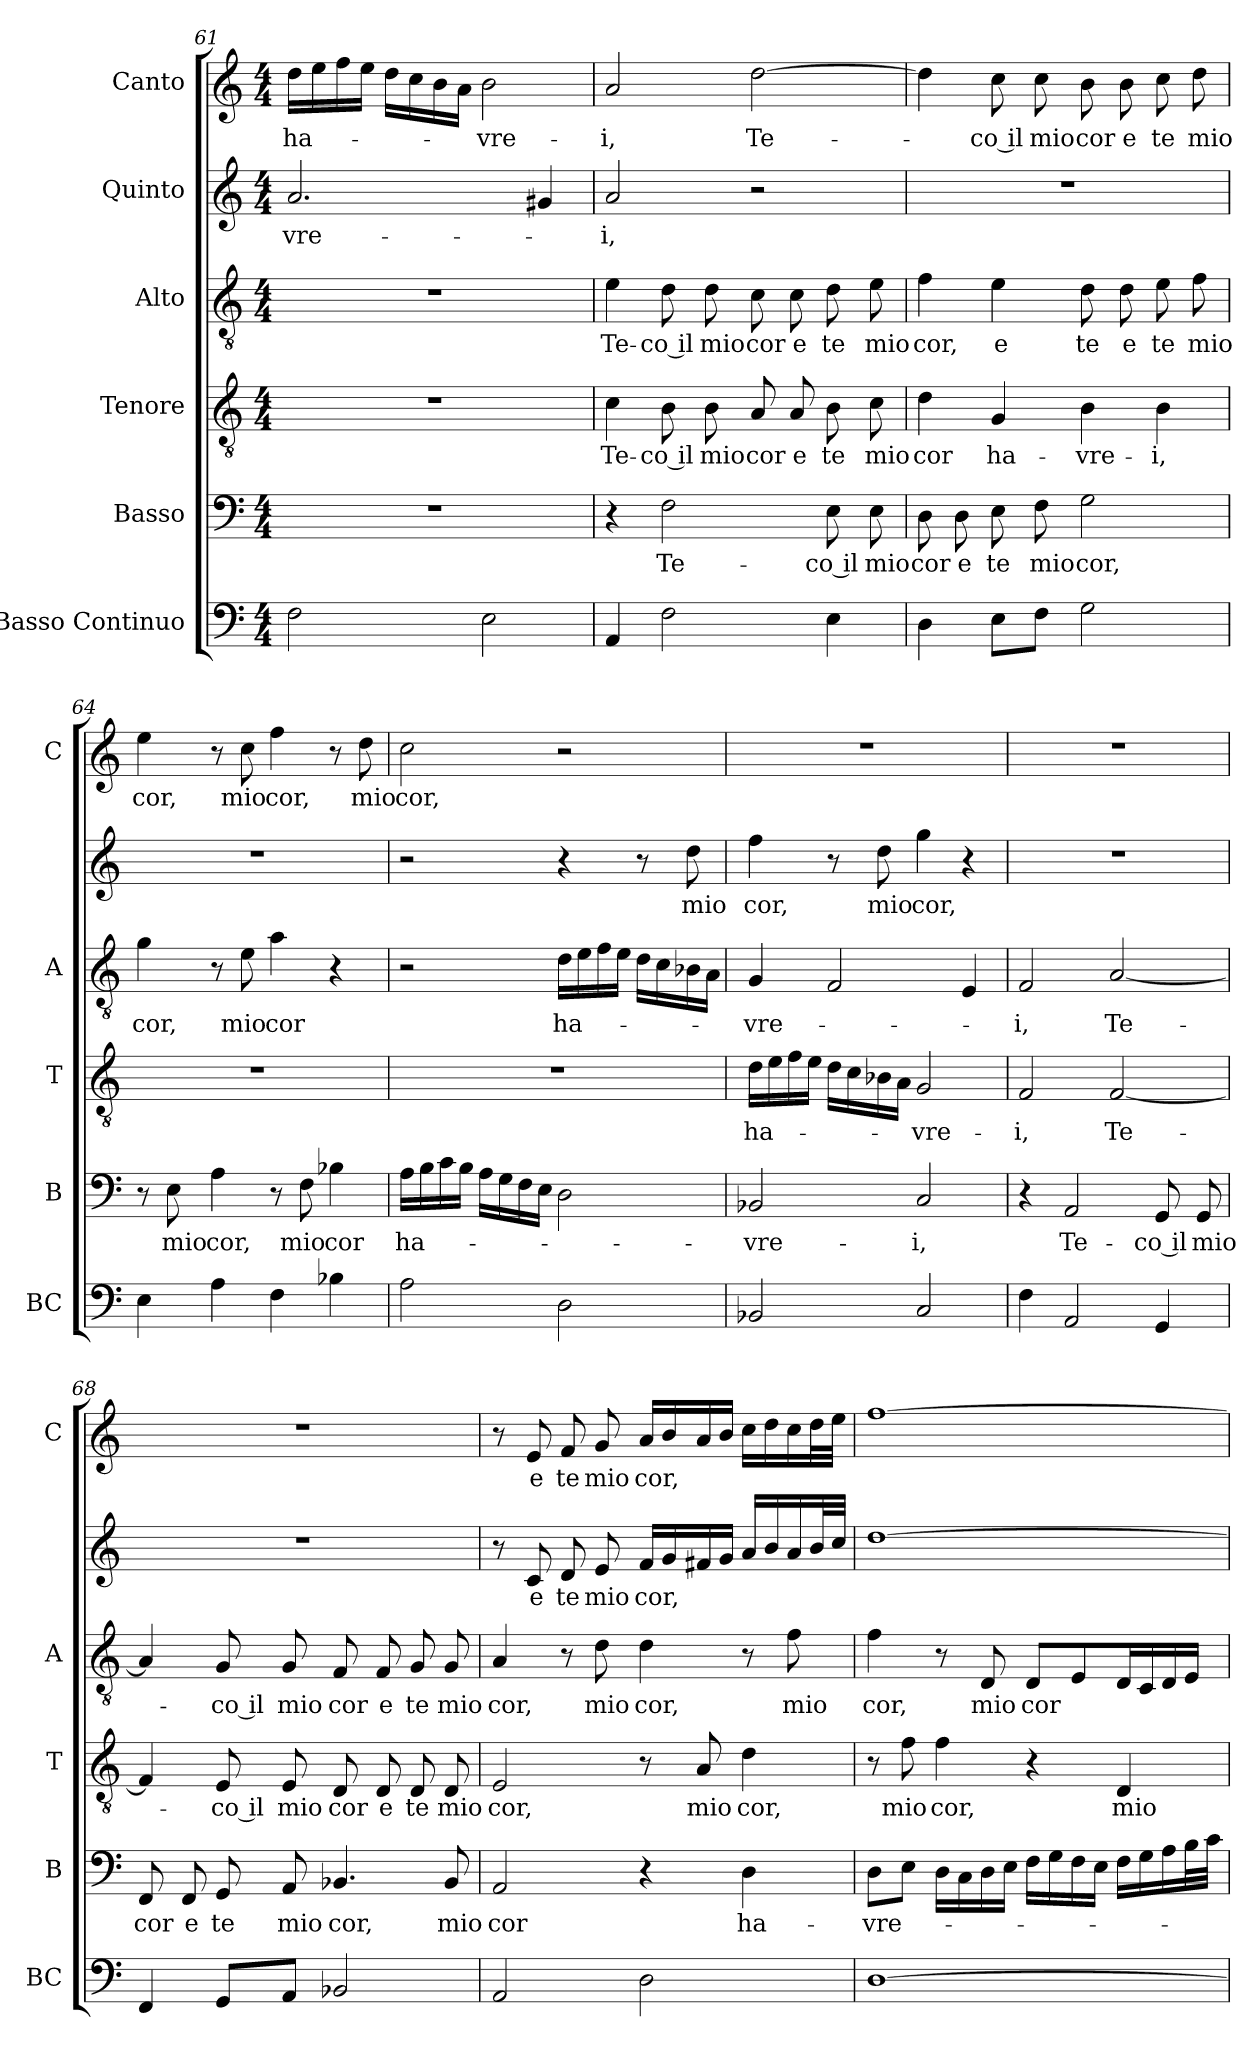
**kern	**kern	**text	**kern	**text	**kern	**text	**kern	**text	**kern	**text
*part6	*part5	*part5	*part4	*part4	*part3	*part3	*part2	*part2	*part1	*part1
*staff6	*staff5	*staff5	*staff4	*staff4	*staff3	*staff3	*staff2	*staff2	*staff1	*staff1
*I"Basso Continuo	*I"Basso	*	*I"Tenore	*	*I"Alto	*	*I"Quinto	*	*I"Canto	*
*I'BC	*I'B	*	*I'T	*	*I'A	*	*	*	*I'C	*
!!LO:LB:g=z
*clefF4	*clefF4	*	*clefGv2	*	*clefGv2	*	*clefG2	*	*clefG2	*
*k[]	*k[]	*	*k[]	*	*k[]	*	*k[]	*	*k[]	*
*C:	*C:	*	*C:	*	*C:	*	*C:	*	*C:	*
*M4/4	*M4/4	*	*M4/4	*	*M4/4	*	*M4/4	*	*M4/4	*
=61	=61	=61	=61	=61	=61	=61	=61	=61	=61	=61
!	!	!	!	!	!	!	!	!LO:LY:b	!	!LO:LY:b
2F\	1r	.	1r	.	1r	.	2.a/	-vre-	16dd\LL	ha-
.	.	.	.	.	.	.	.	.	16ee\	.
.	.	.	.	.	.	.	.	.	16ff\	.
.	.	.	.	.	.	.	.	.	16ee\JJ	.
.	.	.	.	.	.	.	.	.	16dd\LL	.
.	.	.	.	.	.	.	.	.	16cc\	.
.	.	.	.	.	.	.	.	.	16b\	.
.	.	.	.	.	.	.	.	.	16a\JJ	.
!	!	!	!	!	!	!	!	!	!	!LO:LY:b
2E\	.	.	.	.	.	.	.	.	2b\	-vre-
.	.	.	.	.	.	.	4g#X/	.	.	.
=62	=62	=62	=62	=62	=62	=62	=62	=62	=62	=62
!	!	!	!	!LO:LY:b	!	!LO:LY:b	!	!LO:LY:b	!	!LO:LY:b
4AA/	4r	.	4c\	Te-	4e\	Te-	2a/	-i,	2a/	-i,
!	!	!LO:LY:b	!	!LO:LY:b	!	!LO:LY:b	!	!	!	!
2F\	2F\	Te-	8B\	-co il	8d\	-co il	.	.	.	.
!	!	!	!	!LO:LY:b	!	!LO:LY:b	!	!	!	!
.	.	.	8B\	mio	8d\	mio	.	.	.	.
!	!	!	!	!LO:LY:b	!	!LO:LY:b	!	!	!	!LO:LY:b
.	.	.	8A/	cor	8c\	cor	2r	.	[2dd\	Te-
!	!	!	!	!LO:LY:b	!	!LO:LY:b	!	!	!	!
.	.	.	8A/	e	8c\	e	.	.	.	.
!	!	!LO:LY:b	!	!LO:LY:b	!	!LO:LY:b	!	!	!	!
4E\	8E\	-co il	8B\	te	8d\	te	.	.	.	.
!	!	!LO:LY:b	!	!LO:LY:b	!	!LO:LY:b	!	!	!	!
.	8E\	mio	8c\	mio	8e\	mio	.	.	.	.
=63	=63	=63	=63	=63	=63	=63	=63	=63	=63	=63
!	!	!LO:LY:b	!	!LO:LY:b	!	!LO:LY:b	!	!	!	!
4D\	8D\	cor	4d\	cor	4f\	cor,	1r	.	4dd\]	.
!	!	!LO:LY:b	!	!	!	!	!	!	!	!
.	8D\	e	.	.	.	.	.	.	.	.
!	!	!LO:LY:b	!	!LO:LY:b	!	!LO:LY:b	!	!	!	!LO:LY:b
8E\L	8E\	te	4G/	ha-	4e\	e	.	.	8cc\	-co il
!	!	!LO:LY:b	!	!	!	!	!	!	!	!LO:LY:b
8F\J	8F\	mio	.	.	.	.	.	.	8cc\	mio
!	!	!LO:LY:b	!	!LO:LY:b	!	!LO:LY:b	!	!	!	!LO:LY:b
2G\	2G\	cor,	4B\	-vre-	8d\	te	.	.	8b\	cor
!	!	!	!	!	!	!LO:LY:b	!	!	!	!LO:LY:b
.	.	.	.	.	8d\	e	.	.	8b\	e
!	!	!	!	!LO:LY:b	!	!LO:LY:b	!	!	!	!LO:LY:b
.	.	.	4B\	-i,	8e\	te	.	.	8cc\	te
!	!	!	!	!	!	!LO:LY:b	!	!	!	!LO:LY:b
.	.	.	.	.	8f\	mio	.	.	8dd\	mio
=64	=64	=64	=64	=64	=64	=64	=64	=64	=64	=64
!	!	!	!	!	!	!LO:LY:b	!	!	!	!LO:LY:b
4E\	8r	.	1r	.	4g\	cor,	1r	.	4ee\	cor,
!	!	!LO:LY:b	!	!	!	!	!	!	!	!
.	8E\	mio	.	.	.	.	.	.	.	.
!	!	!LO:LY:b	!	!	!	!	!	!	!	!
4A\	4A\	cor,	.	.	8r	.	.	.	8r	.
!	!	!	!	!	!	!LO:LY:b	!	!	!	!LO:LY:b
.	.	.	.	.	8e\	mio	.	.	8cc\	mio
!	!	!	!	!	!	!LO:LY:b	!	!	!	!LO:LY:b
4F\	8r	.	.	.	4a\	cor	.	.	4ff\	cor,
!	!	!LO:LY:b	!	!	!	!	!	!	!	!
.	8F\	mio	.	.	.	.	.	.	.	.
!	!	!LO:LY:b	!	!	!	!	!	!	!	!
4B-X\	4B-X\	cor	.	.	4r	.	.	.	8r	.
!	!	!	!	!	!	!	!	!	!	!LO:LY:b
.	.	.	.	.	.	.	.	.	8dd\	mio
=65	=65	=65	=65	=65	=65	=65	=65	=65	=65	=65
!	!	!LO:LY:b	!	!	!	!	!	!	!	!LO:LY:b
2A\	16A\LL	ha-	1r	.	2r	.	2r	.	2cc\	cor,
.	16B\	.	.	.	.	.	.	.	.	.
.	16c\	.	.	.	.	.	.	.	.	.
.	16B\JJ	.	.	.	.	.	.	.	.	.
.	16A\LL	.	.	.	.	.	.	.	.	.
.	16G\	.	.	.	.	.	.	.	.	.
.	16F\	.	.	.	.	.	.	.	.	.
.	16E\JJ	.	.	.	.	.	.	.	.	.
!	!	!	!	!	!	!LO:LY:b	!	!	!	!
2D\	2D\	.	.	.	16d\LL	ha-	4r	.	2r	.
.	.	.	.	.	16e\	.	.	.	.	.
.	.	.	.	.	16f\	.	.	.	.	.
.	.	.	.	.	16e\JJ	.	.	.	.	.
.	.	.	.	.	16d\LL	.	8r	.	.	.
.	.	.	.	.	16c\	.	.	.	.	.
!	!	!	!	!	!	!	!	!LO:LY:b	!	!
.	.	.	.	.	16B-X\	.	8dd\	mio	.	.
.	.	.	.	.	16A\JJ	.	.	.	.	.
!!LO:PB:g=z
=66	=66	=66	=66	=66	=66	=66	=66	=66	=66	=66
!	!	!LO:LY:b	!	!LO:LY:b	!	!LO:LY:b	!	!LO:LY:b	!	!
2BB-X/	2BB-X/	-vre-	16d\LL	ha-	4G/	-vre-	4ff\	cor,	1r	.
.	.	.	16e\	.	.	.	.	.	.	.
.	.	.	16f\	.	.	.	.	.	.	.
.	.	.	16e\JJ	.	.	.	.	.	.	.
.	.	.	16d\LL	.	2F/	.	8r	.	.	.
.	.	.	16c\	.	.	.	.	.	.	.
!	!	!	!	!	!	!	!	!LO:LY:b	!	!
.	.	.	16B-X\	.	.	.	8dd\	mio	.	.
.	.	.	16A\JJ	.	.	.	.	.	.	.
!	!	!LO:LY:b	!	!LO:LY:b	!	!	!	!LO:LY:b	!	!
2C/	2C/	-i,	2G/	-vre-	.	.	4gg\	cor,	.	.
.	.	.	.	.	4E/	.	4r	.	.	.
=67	=67	=67	=67	=67	=67	=67	=67	=67	=67	=67
!	!	!	!	!LO:LY:b	!	!LO:LY:b	!	!	!	!
4F\	4r	.	2F/	-i,	2F/	-i,	1r	.	1r	.
!	!	!LO:LY:b	!	!	!	!	!	!	!	!
2AA/	2AA/	Te-	.	.	.	.	.	.	.	.
!	!	!	!	!LO:LY:b	!	!LO:LY:b	!	!	!	!
.	.	.	[2F/	Te-	[2A/	Te-	.	.	.	.
!	!	!LO:LY:b	!	!	!	!	!	!	!	!
4GG/	8GG/	-co il	.	.	.	.	.	.	.	.
!	!	!LO:LY:b	!	!	!	!	!	!	!	!
.	8GG/	mio	.	.	.	.	.	.	.	.
=68	=68	=68	=68	=68	=68	=68	=68	=68	=68	=68
!	!	!LO:LY:b	!	!	!	!	!	!	!	!
4FF/	8FF/	cor	4F/]	.	4A/]	.	1r	.	1r	.
!	!	!LO:LY:b	!	!	!	!	!	!	!	!
.	8FF/	e	.	.	.	.	.	.	.	.
!	!	!LO:LY:b	!	!LO:LY:b	!	!LO:LY:b	!	!	!	!
8GG/L	8GG/	te	8E/	-co il	8G/	-co il	.	.	.	.
!	!	!LO:LY:b	!	!LO:LY:b	!	!LO:LY:b	!	!	!	!
8AA/J	8AA/	mio	8E/	mio	8G/	mio	.	.	.	.
!	!	!LO:LY:b	!	!LO:LY:b	!	!LO:LY:b	!	!	!	!
2BB-X/	4.BB-X/	cor,	8D/	cor	8F/	cor	.	.	.	.
!	!	!	!	!LO:LY:b	!	!LO:LY:b	!	!	!	!
.	.	.	8D/	e	8F/	e	.	.	.	.
!	!	!	!	!LO:LY:b	!	!LO:LY:b	!	!	!	!
.	.	.	8D/	te	8G/	te	.	.	.	.
!	!	!LO:LY:b	!	!LO:LY:b	!	!LO:LY:b	!	!	!	!
.	8BB-/	mio	8D/	mio	8G/	mio	.	.	.	.
=69	=69	=69	=69	=69	=69	=69	=69	=69	=69	=69
!	!	!LO:LY:b	!	!LO:LY:b	!	!LO:LY:b	!	!	!	!
2AA/	2AA/	cor	2E/	cor,	4A/	cor,	8r	.	8r	.
!	!	!	!	!	!	!	!	!LO:LY:b	!	!LO:LY:b
.	.	.	.	.	.	.	8c/	e	8e/	e
!	!	!	!	!	!	!	!	!LO:LY:b	!	!LO:LY:b
.	.	.	.	.	8r	.	8d/	te	8f/	te
!	!	!	!	!	!	!LO:LY:b	!	!LO:LY:b	!	!LO:LY:b
.	.	.	.	.	8d\	mio	8e/	mio	8g/	mio
!	!	!	!	!	!	!LO:LY:b	!	!LO:LY:b	!	!LO:LY:b
2D\	4r	.	8r	.	4d\	cor,	16f/LL	cor,	16a/LL	cor,
.	.	.	.	.	.	.	16g/	.	16b/	.
!	!	!	!	!LO:LY:b	!	!	!	!	!	!
.	.	.	8A/	mio	.	.	16f#X/	.	16a/	.
.	.	.	.	.	.	.	16g/JJ	.	16b/JJ	.
!	!	!LO:LY:b	!	!LO:LY:b	!	!	!	!	!	!
.	4D\	ha-	4d\	cor,	8r	.	16a/LL	.	16cc\LL	.
.	.	.	.	.	.	.	16b/	.	16dd\	.
!	!	!	!	!	!	!LO:LY:b	!	!	!	!
.	.	.	.	.	8f\	mio	16a/	.	16cc\	.
.	.	.	.	.	.	.	32b/L	.	32dd\L	.
.	.	.	.	.	.	.	32cc/JJJ	.	32ee\JJJ	.
=70	=70	=70	=70	=70	=70	=70	=70	=70	=70	=70
!	!	!LO:LY:b	!	!	!	!LO:LY:b	!	!	!	!
[1D	8D\L	-vre-	8r	.	4f\	cor,	[1dd	.	[1ff	.
!	!	!	!	!LO:LY:b	!	!	!	!	!	!
.	8E\J	.	8f\	mio	.	.	.	.	.	.
!	!	!	!	!LO:LY:b	!	!	!	!	!	!
.	16D\LL	.	4f\	cor,	8r	.	.	.	.	.
.	16C\	.	.	.	.	.	.	.	.	.
!	!	!	!	!	!	!LO:LY:b	!	!	!	!
.	16D\	.	.	.	8D/	mio	.	.	.	.
.	16E\JJ	.	.	.	.	.	.	.	.	.
!	!	!	!	!	!	!LO:LY:b	!	!	!	!
.	16F\LL	.	4r	.	8D/L	cor	.	.	.	.
.	16G\	.	.	.	.	.	.	.	.	.
.	16F\	.	.	.	8E/	.	.	.	.	.
.	16E\JJ	.	.	.	.	.	.	.	.	.
!	!	!	!	!LO:LY:b	!	!	!	!	!	!
.	16F\LL	.	4D/	mio	16D/L	.	.	.	.	.
.	16G\	.	.	.	16C/	.	.	.	.	.
.	16A\	.	.	.	16D/	.	.	.	.	.
.	32B\L	.	.	.	16E/JJ	.	.	.	.	.
.	32c\JJJ	.	.	.	.	.	.	.	.	.
=	=	=	=	=	=	=	=	=	=	=
*-	*-	*-	*-	*-	*-	*-	*-	*-	*-	*-
